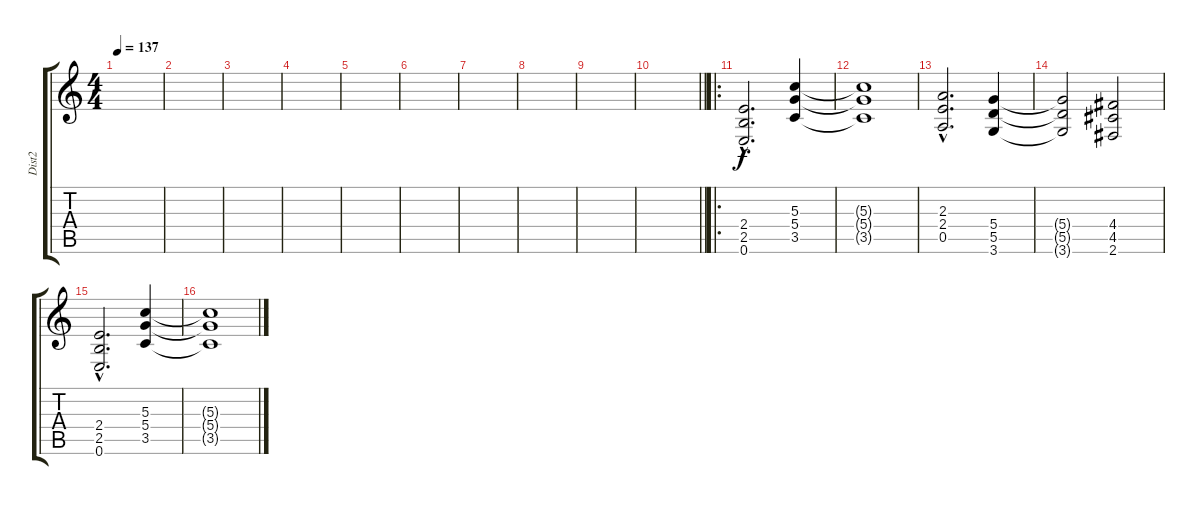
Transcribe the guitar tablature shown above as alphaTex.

\track ("Dist2" "Dist2") {instrument distortionguitar}
\staff {score tabs}
\tuning (E4 B3 G3 D3 A2 E2) {hide}
\ts (4 4)
\tempo 137
\clef g2
\ks c
|
|
|
|
|
|
|
|
|
\barLineRight lightlight
|
\ro
(2.4{hac} 2.5{hac} 0.6{hac}).2{d} (5.3 5.4 3.5).4 |
(5.3{t} 5.4{t} 3.5{t}).1 |
(2.3{hac} 2.4{hac} 0.5{hac}).2{d} (5.4 5.5 3.6).4 |
(5.4{t} 5.5{t} 3.6{t}).2 (4.4 4.5 2.6).2 |
(2.4{hac} 2.5{hac} 0.6{hac}).2{d} (5.3 5.4 3.5).4 |
(5.3{t} 5.4{t} 3.5{t}).1
